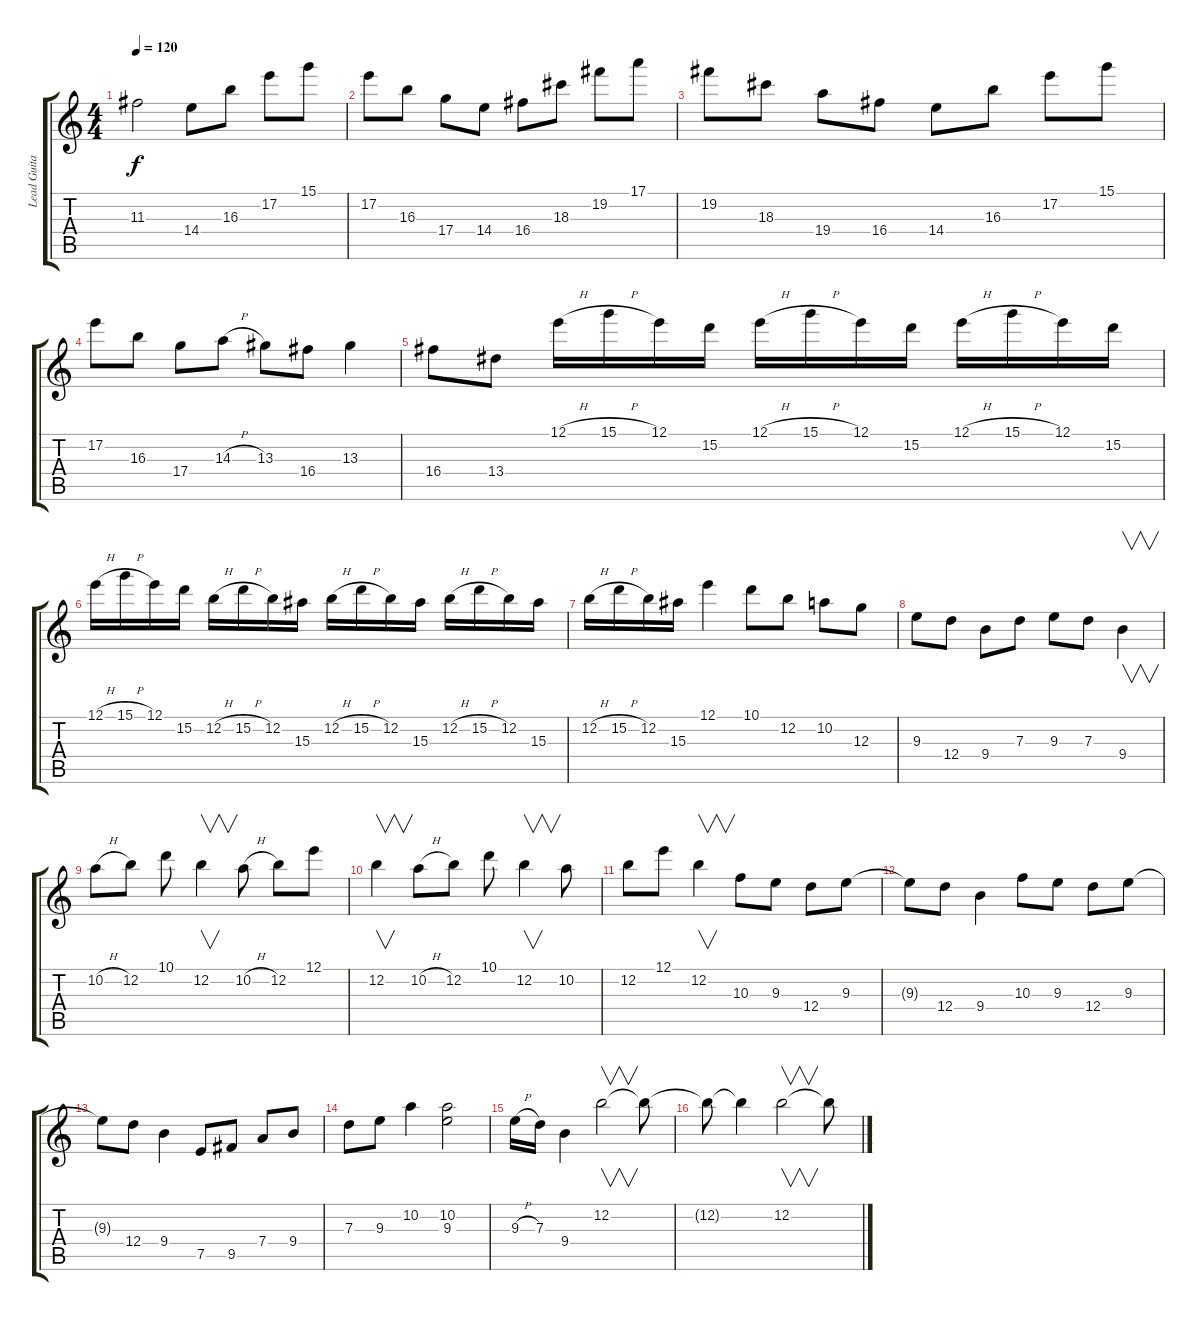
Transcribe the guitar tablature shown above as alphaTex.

\track ("Lead Guitar" "Lead Guita") {instrument distortionguitar}
\staff {score tabs}
\tuning (E4 B3 G3 D3 A2 E2) {hide}
\ts (4 4)
\tempo 120
\clef g2
\ks c
11.3.2{dy f} 14.4.8 16.3.8 17.2.8 15.1.8 |
17.2.8 16.3.8 17.4.8 14.4.8 16.4.8 18.3.8 19.2.8 17.1.8 |
19.2.8 18.3.8 19.4.8 16.4.8 14.4.8 16.3.8 17.2.8 15.1.8 |
17.2.8 16.3.8 17.4.8 14.3{h}.8 13.3.8 16.4.8 13.3.4 |
16.4.8 13.4.8 12.1{h}.16 15.1{h}.16 12.1.16 15.2.16 12.1{h}.16 15.1{h}.16 12.1.16 15.2.16 12.1{h}.16 15.1{h}.16 12.1.16 15.2.16 |
12.1{h}.16 15.1{h}.16 12.1.16 15.2.16 12.2{h}.16 15.2{h}.16 12.2.16 15.3.16 12.2{h}.16 15.2{h}.16 12.2.16 15.3.16 12.2{h}.16 15.2{h}.16 12.2.16 15.3.16 |
12.2{h}.16 15.2{h}.16 12.2.16 15.3.16 12.1.4 10.1.8 12.2.8 10.2.8 12.3.8 |
9.3.8 12.4.8 9.4.8 7.3.8 9.3.8 7.3.8 9.4.4{v} |
10.2{h}.8 12.2.8 10.1.8 12.2.4{v} 10.2{h}.8 12.2.8 12.1.8 |
12.2.4{v} 10.2{h}.8 12.2.8 10.1.8 12.2.4{v} 10.2.8 |
12.2.8 12.1.8 12.2.4{v} 10.3.8 9.3.8 12.4.8 9.3.8 |
9.3{t}.8 12.4.8 9.4.4 10.3.8 9.3.8 12.4.8 9.3.8 |
9.3{t}.8 12.4.8 9.4.4 7.5.8 9.5.8 7.4.8 9.4.8 |
7.3.8 9.3.8 10.2.4 (10.2 9.3).2 |
9.3{h}.16 7.3.16 9.4.4 12.2.2{v} 12.2{t}.8 |
12.2{t}.8 12.2{t}.4 12.2.2{v} 12.2{t}.8
